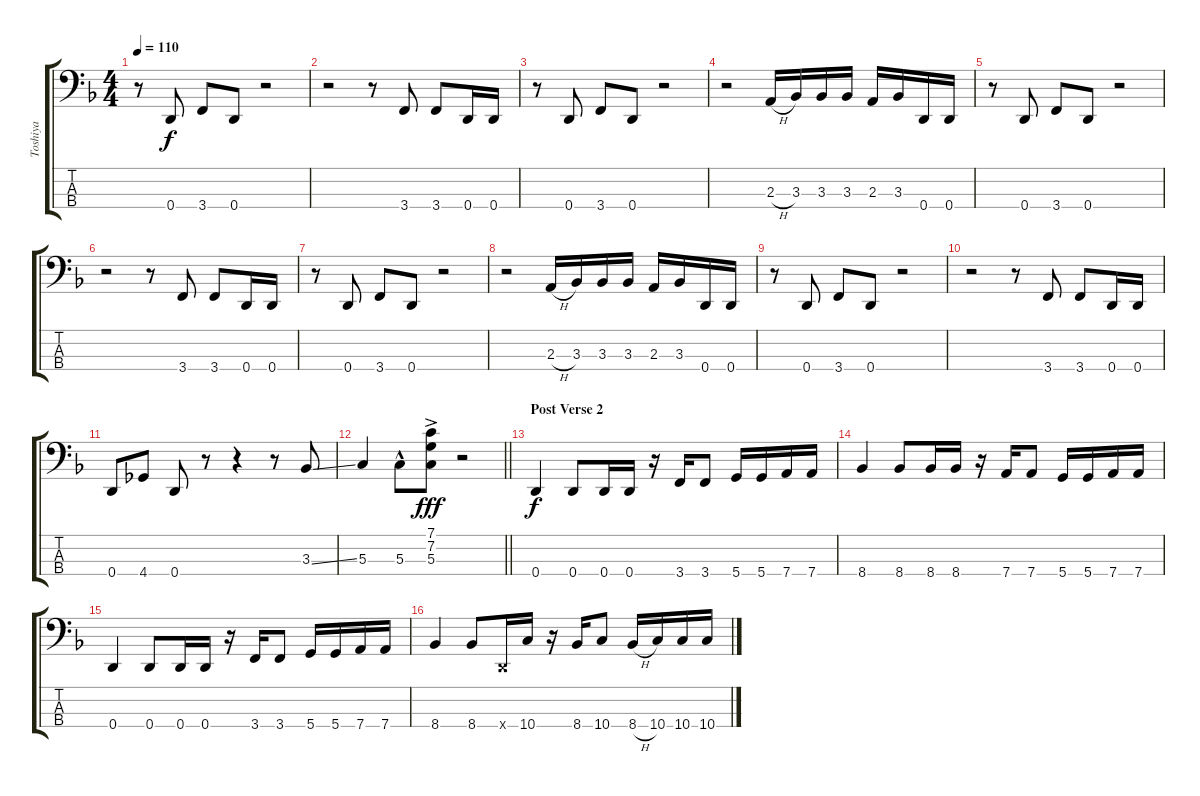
\track ("Toshiya" "Toshiya") {instrument electricbasspick}
\staff {score tabs}
\tuning (F2 C2 G1 D1) {hide}
\ts (4 4)
\tempo 110
\clef f4
\ks f
r.8{dy f} 0.4.8 3.4.8 0.4.8 r.2 |
r.2 r.8 3.4.8 3.4.8 0.4.16 0.4.16 |
r.8 0.4.8 3.4.8 0.4.8 r.2 |
r.2 2.3{h}.16 3.3.16 3.3.16 3.3.16 2.3.16 3.3.16 0.4.16 0.4.16 |
r.8 0.4.8 3.4.8 0.4.8 r.2 |
r.2 r.8 3.4.8 3.4.8 0.4.16 0.4.16 |
r.8 0.4.8 3.4.8 0.4.8 r.2 |
r.2 2.3{h}.16 3.3.16 3.3.16 3.3.16 2.3.16 3.3.16 0.4.16 0.4.16 |
r.8 0.4.8 3.4.8 0.4.8 r.2 |
r.2 r.8 3.4.8 3.4.8 0.4.16 0.4.16 |
0.4.8 4.4.8 0.4.8 r.8 r.4 r.8 3.3{ss}.8 |
\barLineRight lightlight
5.3.4 5.3{hac}.8 (7.1{ac} 7.2{ac} 5.3{ac}).8{dy fff} r.2 |
\section ("" "Post Verse 2")
0.4.4{dy f} 0.4.8 0.4.16 0.4.16 r.16 3.4.16 3.4.8 5.4.16 5.4.16 7.4.16 7.4.16 |
8.4.4 8.4.8 8.4.16 8.4.16 r.16 7.4.16 7.4.8 5.4.16 5.4.16 7.4.16 7.4.16 |
0.4.4 0.4.8 0.4.16 0.4.16 r.16 3.4.16 3.4.8 5.4.16 5.4.16 7.4.16 7.4.16 |
8.4.4 8.4.8 0.4{x}.16 10.4.16 r.16 8.4.16 10.4.8 8.4{h}.16 10.4.16 10.4.16 10.4.16
